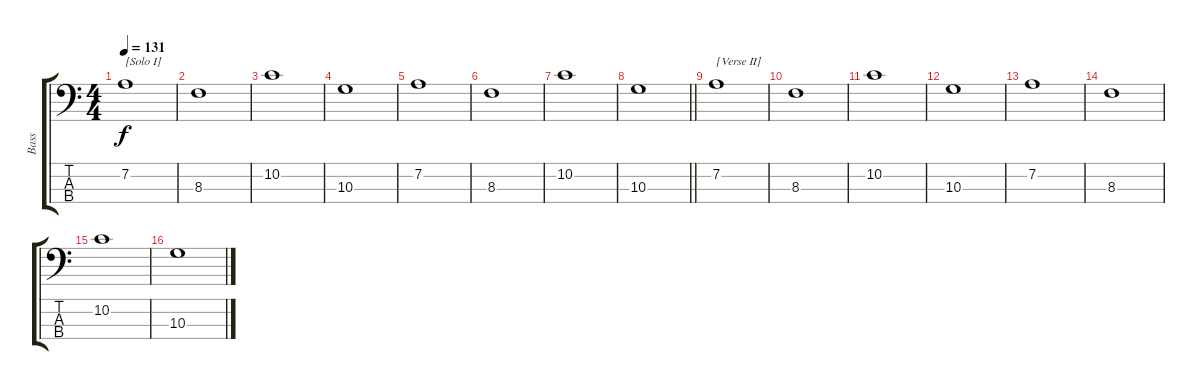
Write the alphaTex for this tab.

\track ("Bass" "Bass") {instrument electricbassfinger}
\staff {score tabs}
\tuning (G2 D2 A1 E1) {hide}
\ts (4 4)
\tempo 131
\clef f4
\ks c
7.2.1{txt "[Solo I]" dy f} |
8.3.1 |
10.2.1 |
10.3.1 |
7.2.1 |
8.3.1 |
10.2.1 |
\barLineRight lightlight
10.3.1 |
7.2.1{txt "[Verse II]"} |
8.3.1 |
10.2.1 |
10.3.1 |
7.2.1 |
8.3.1 |
10.2.1 |
10.3.1
